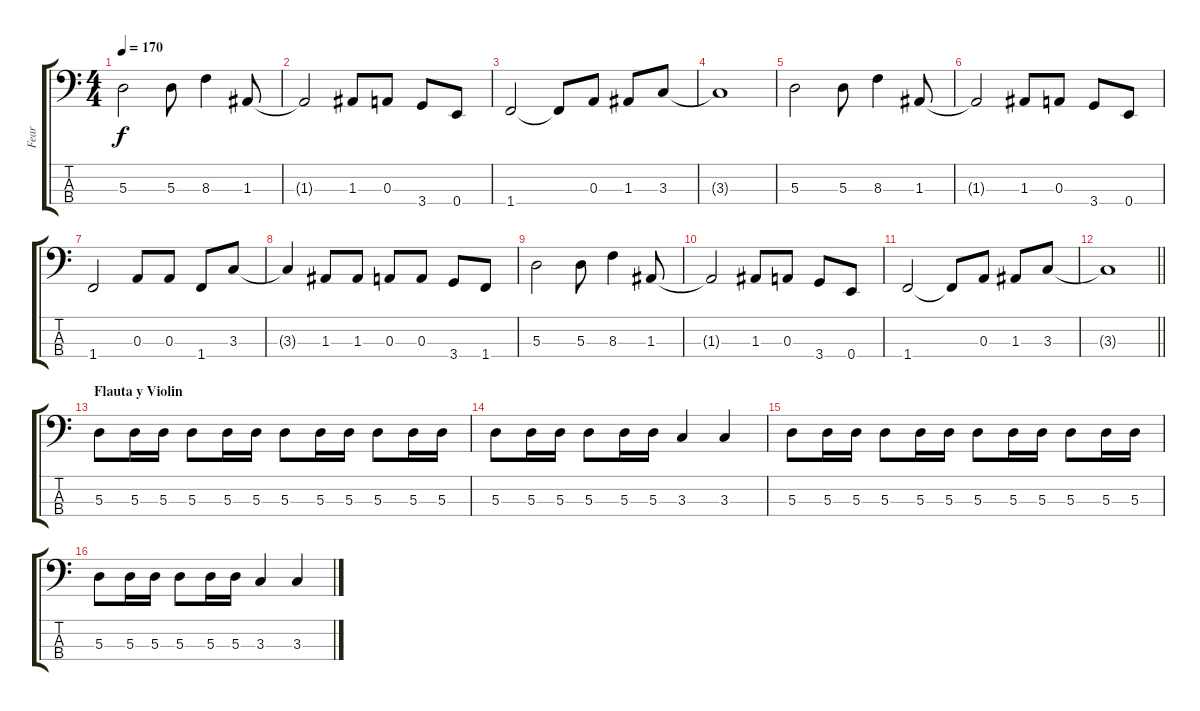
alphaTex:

\track ("Fear" "Fear") {instrument electricbassfinger}
\staff {score tabs}
\tuning (G2 D2 A1 E1) {hide}
\ts (4 4)
\tempo 170
\clef f4
\ks c
5.3.2{dy f} 5.3.8 8.3.4 1.3.8 |
1.3{t}.2 1.3.8 0.3.8 3.4.8 0.4.8 |
1.4.2 1.4{t}.8 0.3.8 1.3.8 3.3.8 |
3.3{t}.1 |
5.3.2 5.3.8 8.3.4 1.3.8 |
1.3{t}.2 1.3.8 0.3.8 3.4.8 0.4.8 |
1.4.2 0.3.8 0.3.8 1.4.8 3.3.8 |
3.3{t}.4 1.3.8 1.3.8 0.3.8 0.3.8 3.4.8 1.4.8 |
5.3.2 5.3.8 8.3.4 1.3.8 |
1.3{t}.2 1.3.8 0.3.8 3.4.8 0.4.8 |
1.4.2 1.4{t}.8 0.3.8 1.3.8 3.3.8 |
\barLineRight lightlight
3.3{t}.1 |
\section ("" "Flauta y Violin")
5.3.8 5.3.16 5.3.16 5.3.8 5.3.16 5.3.16 5.3.8 5.3.16 5.3.16 5.3.8 5.3.16 5.3.16 |
5.3.8 5.3.16 5.3.16 5.3.8 5.3.16 5.3.16 3.3.4 3.3.4 |
5.3.8 5.3.16 5.3.16 5.3.8 5.3.16 5.3.16 5.3.8 5.3.16 5.3.16 5.3.8 5.3.16 5.3.16 |
5.3.8 5.3.16 5.3.16 5.3.8 5.3.16 5.3.16 3.3.4 3.3.4
